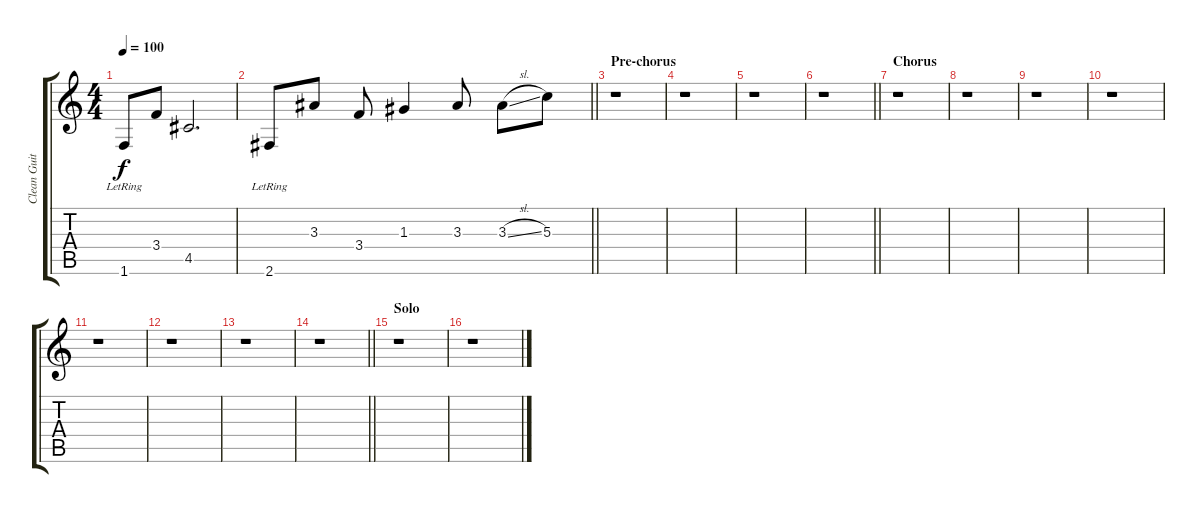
\track ("Clean Guitar" "Clean Guit") {instrument electricguitarclean}
\staff {score tabs}
\tuning (E4 B3 G3 D3 A2 E2) {hide}
\ts (4 4)
\tempo 100
\clef g2
\ks c
1.6{lr}.8{dy f} 3.4.8 4.5.2{d} |
\barLineRight lightlight
2.6{lr}.8 3.3.8 3.4.8 1.3.4 3.3.8 3.3{sl}.8 5.3.8 |
\section ("" "Pre-chorus")
r.1 |
r.1 |
r.1 |
\barLineRight lightlight
r.1 |
\section ("" "Chorus")
r.1 |
r.1 |
r.1 |
r.1 |
r.1 |
r.1 |
r.1 |
\barLineRight lightlight
r.1 |
\section ("" "Solo")
r.1 |
r.1
